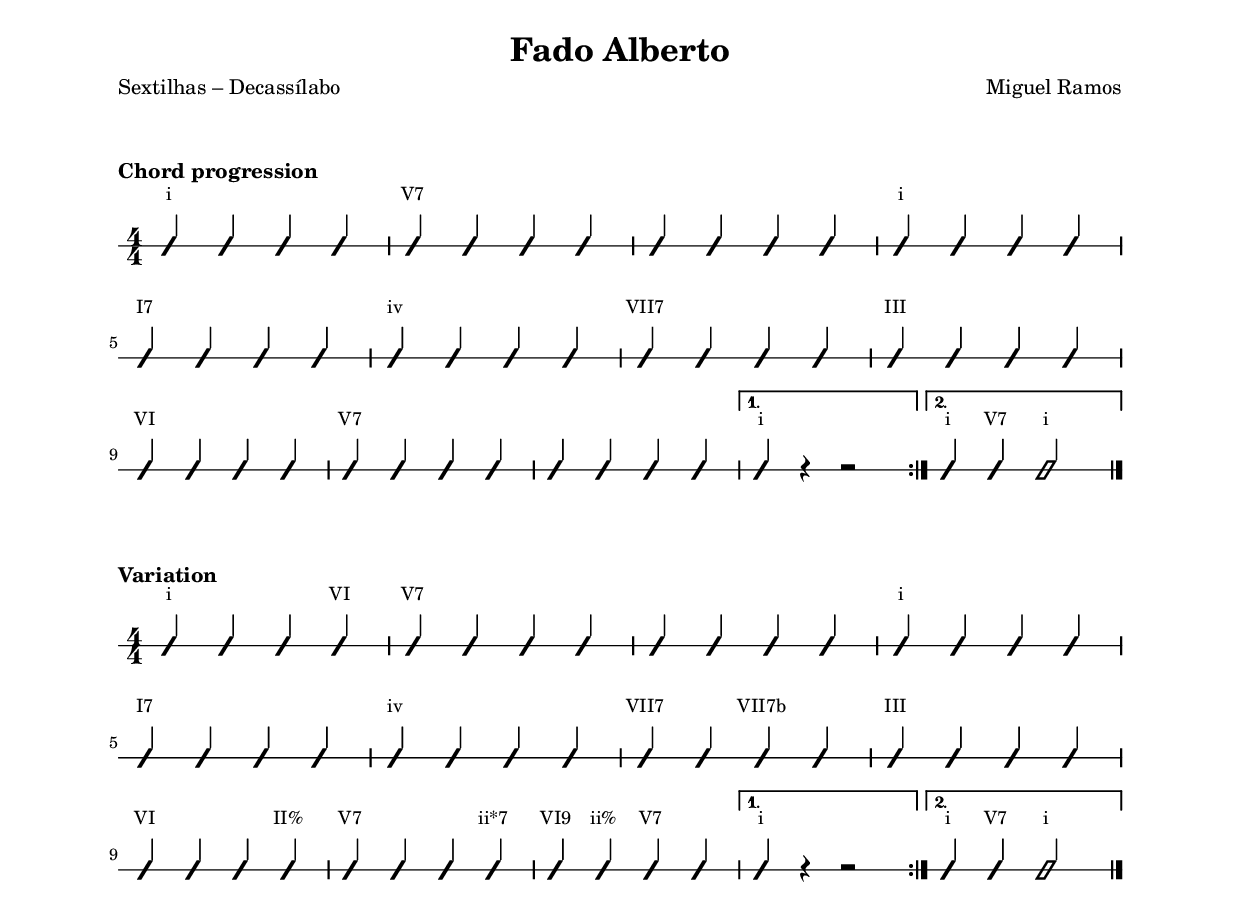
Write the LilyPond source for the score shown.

% Fado Alberto
% Engraved by Joan Josep Ordinas Rosa <jordinas@gmail.com> 

\version "2.19.36"
\language portugues

% Fado Alberto
% Engraved by Joan Josep Ordinas Rosa <jordinas@gmail.com> 

\version "2.19.36"
\language portugues

%%%%%%%%%%%%%%%%%%%%%%%%%%%%%%%%%%%%%%%%%%%%%%%%%%%%%%%%%%%%%%%%%%%%%%%%
% Page setup
%%%%%%%%%%%%%%%%%%%%%%%%%%%%%%%%%%%%%%%%%%%%%%%%%%%%%%%%%%%%%%%%%%%%%%%%

\paper {
  #(set-paper-size "a4")
  top-margin = 25\mm
  bottom-margin = 20\mm
  left-margin = 20\mm
  line-width =  170\mm
  ragged-bottom = ##t
}

\header {
  title = "Fado Alberto"
  composer = "Miguel Ramos"
  poet = "Sextilhas – Decassílabo"
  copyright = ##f
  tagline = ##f
}

MːStave = {
  \clef treble
  \key fa \minor
  \numericTimeSignature
  \time 4/4
}

MːTablature = {
  \clef tab
  \key fa \minor
  \numericTimeSignature
  \time 4/4
}

% EOF


%%%%%%%%%%%%%%%%%%%%%%%%%%%%%%%%%%%%%%%%%%%%%%%%%%%%%%%%%%%%%%%%%%%%%%%%
% Universal key score
%%%%%%%%%%%%%%%%%%%%%%%%%%%%%%%%%%%%%%%%%%%%%%%%%%%%%%%%%%%%%%%%%%%%%%%%

% Desired measures for line
MːBreaks = \notemode {
  \repeat volta 2 {
    s1 * 4 \break
    s1 * 4 \break
    s1 * 3
  }
  \alternative {
    { s1 }
    { s1 }
  }
}

% Strumming rhythms
MːStrumming = \relative do' {
  \repeat volta 2 {
    do4 do4 do4 do4 | do4 do4 do4 do4 | do4 do4 do4 do4 | do4 do4 do4 do4 |
    do4 do4 do4 do4 | do4 do4 do4 do4 | do4 do4 do4 do4 | do4 do4 do4 do4 |
    do4 do4 do4 do4 | do4 do4 do4 do4 | do4 do4 do4 do4 |
  }
  \alternative {
    { do4 r4 r2 }
    { do4 do4 do2 \bar "|." }
  }
}

% Pseudo lyrics
MːGuideʹA = \notemode {
  do1 do1 s1 do1
  do1 do1 do1 do1
  do1 do1 s1 do1
  do4 do4 do2
}

MːSymbolsʹA = \lyricmode {
  "i"  "V7"        "i"
  "I7" "iv" "VII7" "III"
  "VI" "V7"        "i"
                   "i" "V7" "i"
}

MːGuideʹB = \notemode {
  do2. do4 do1 s1 do1
  do1 do1 do2 do2 do1
  do2. do4 do2. do4 do4 do4 do2 do1
  do4 do4 do2
}

MːSymbolsʹB = \lyricmode {
  "i" "VI"   "V7"                         "i"
  "I7"       "iv" "VII7" "VII7b"          "III"
  "VI" "II%" "V7" "ii*7" "VI9" "ii%" "V7" "i"
                                          "i" "V7" "i"
}

% Score

#(set-global-staff-size 18)

\markup \vspace #2
\markup { \bold { Chord progression } }

\score {
  \simultaneous {
    \new Devnull = "guide" \MːGuideʹA
    \new Lyrics \with {
      \override VerticalAxisGroup #'minimum-Y-extent = #'(-1.2 . 1)
      }
      \lyricsto "guide" {
	\set fontSize = #-2
	\MːSymbolsʹA
    }
    \new RhythmicStaff <<
      \MːStave
      \new Voice \MːBreaks
      \new Voice \with {
	\consists Pitch_squash_engraver
      } {
	\improvisationOn
	\MːStrumming
      }
    >>
  }
  \layout {
    indent = 0.0\cm
  }
}

\markup { \bold { Variation } }

\score {
  \simultaneous {
    \new Devnull = "guide" \MːGuideʹB
    \new Lyrics \with {
      \override VerticalAxisGroup #'minimum-Y-extent = #'(-1.2 . 1)
      }
      \lyricsto "guide" {
	\set fontSize = #-2
	\MːSymbolsʹB
    }
    \new RhythmicStaff <<
      \MːStave
      \new Voice \MːBreaks
      \new Voice \with {
	\consists Pitch_squash_engraver
      } {
	\improvisationOn
	\MːStrumming
      }
    >>
  }
  \layout {
    indent = 0.0\cm
  }
}

% EOF
